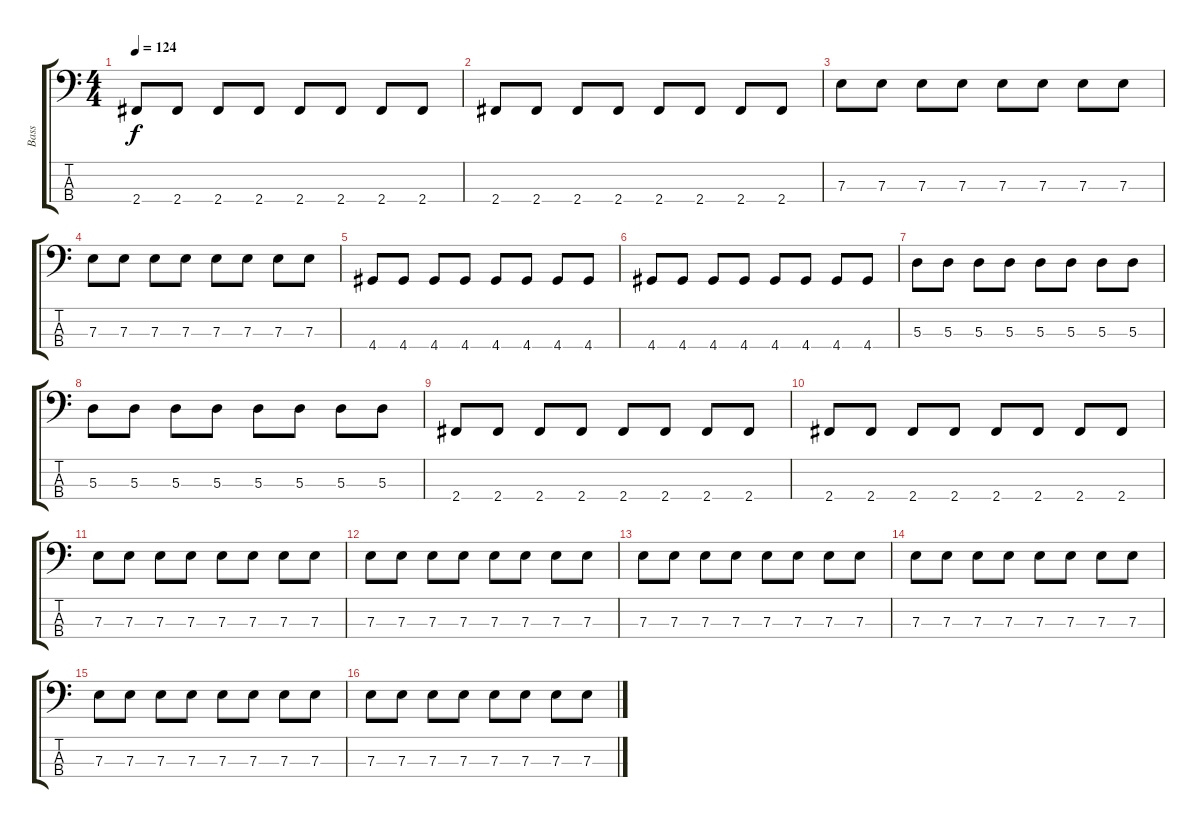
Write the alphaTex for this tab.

\track ("Bass" "Bass") {instrument electricbassfinger}
\staff {score tabs}
\tuning (G2 D2 A1 E1) {hide}
\ts (4 4)
\tempo 124
\clef f4
\ks c
2.4.8{dy f} 2.4.8 2.4.8 2.4.8 2.4.8 2.4.8 2.4.8 2.4.8 |
2.4.8 2.4.8 2.4.8 2.4.8 2.4.8 2.4.8 2.4.8 2.4.8 |
7.3.8 7.3.8 7.3.8 7.3.8 7.3.8 7.3.8 7.3.8 7.3.8 |
7.3.8 7.3.8 7.3.8 7.3.8 7.3.8 7.3.8 7.3.8 7.3.8 |
4.4.8 4.4.8 4.4.8 4.4.8 4.4.8 4.4.8 4.4.8 4.4.8 |
4.4.8 4.4.8 4.4.8 4.4.8 4.4.8 4.4.8 4.4.8 4.4.8 |
5.3.8 5.3.8 5.3.8 5.3.8 5.3.8 5.3.8 5.3.8 5.3.8 |
5.3.8 5.3.8 5.3.8 5.3.8 5.3.8 5.3.8 5.3.8 5.3.8 |
2.4.8 2.4.8 2.4.8 2.4.8 2.4.8 2.4.8 2.4.8 2.4.8 |
2.4.8 2.4.8 2.4.8 2.4.8 2.4.8 2.4.8 2.4.8 2.4.8 |
7.3.8 7.3.8 7.3.8 7.3.8 7.3.8 7.3.8 7.3.8 7.3.8 |
7.3.8 7.3.8 7.3.8 7.3.8 7.3.8 7.3.8 7.3.8 7.3.8 |
7.3.8 7.3.8 7.3.8 7.3.8 7.3.8 7.3.8 7.3.8 7.3.8 |
7.3.8 7.3.8 7.3.8 7.3.8 7.3.8 7.3.8 7.3.8 7.3.8 |
7.3.8 7.3.8 7.3.8 7.3.8 7.3.8 7.3.8 7.3.8 7.3.8 |
7.3.8 7.3.8 7.3.8 7.3.8 7.3.8 7.3.8 7.3.8 7.3.8
